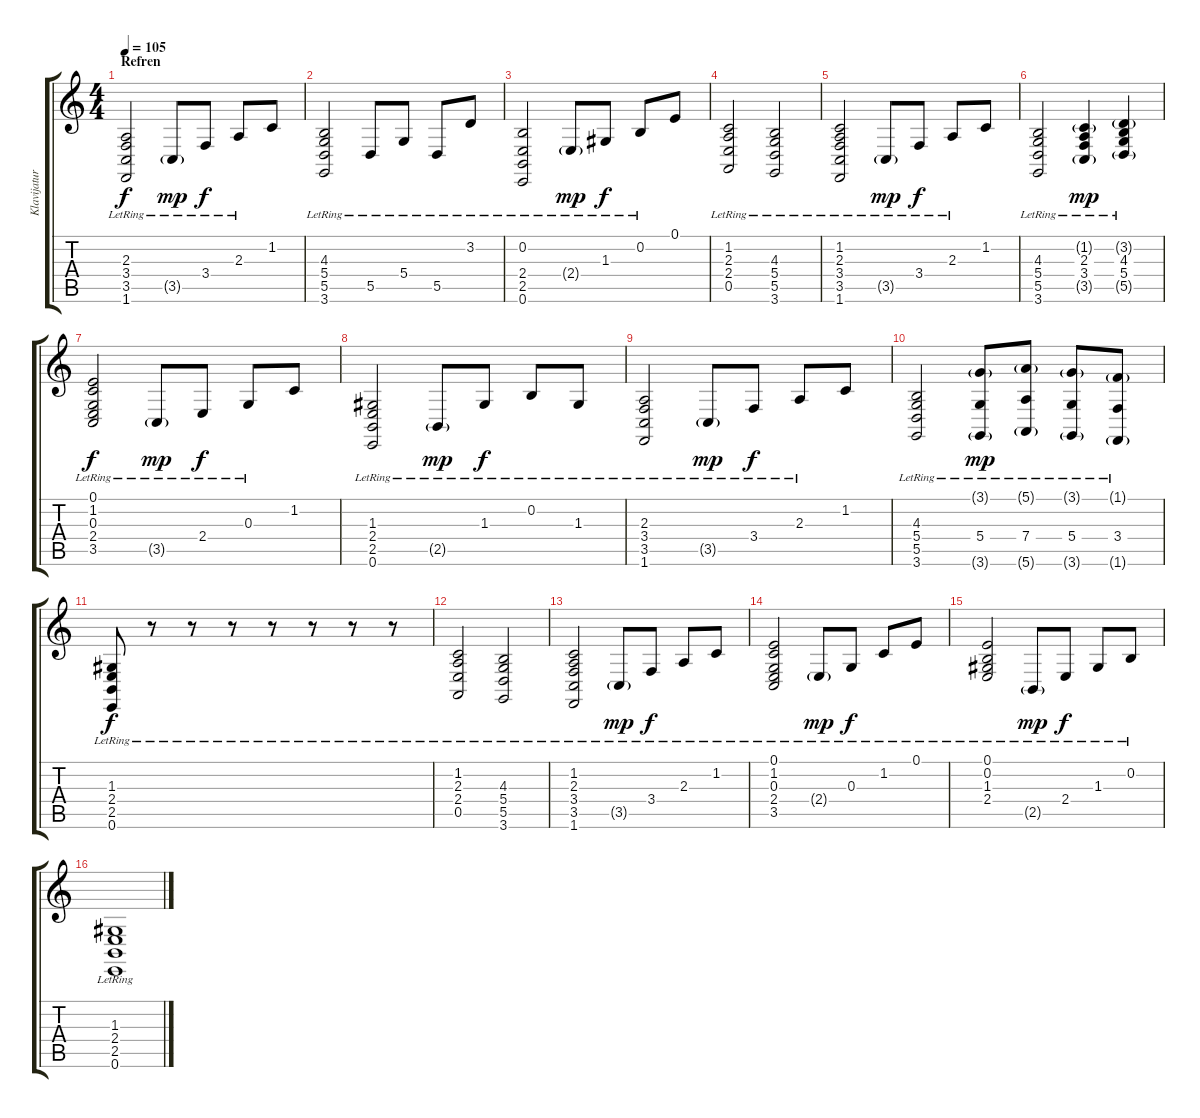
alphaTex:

\track ("Klavijature I" "Klavijatur") {instrument acousticgrandpiano}
\staff {score tabs}
\tuning (E4 B3 G3 D3 A2 E2) {hide}
\ts (4 4)
\section ("" "Refren")
\tempo 105
\clef g2
\ks c
(2.3{lr} 3.4{lr} 3.5{lr} 1.6{lr}).2{dy f} 3.5{g lr}.8{dy mp} 3.4{lr}.8{dy f} 2.3{lr}.8 1.2.8 |
(4.3{lr} 5.4{lr} 5.5{lr} 3.6{lr}).2 5.5{lr}.8 5.4{lr}.8 5.5{lr}.8 3.2{lr}.8 |
(0.2{lr} 2.4{lr} 2.5{lr} 0.6{lr}).2 2.4{g lr}.8{dy mp} 1.3{lr}.8{dy f} 0.2{lr}.8 0.1.8 |
(1.2 2.3{lr} 2.4{lr} 0.5{lr}).2 (4.3{lr} 5.4{lr} 5.5{lr} 3.6{lr}).2 |
(1.2{lr} 2.3{lr} 3.4{lr} 3.5{lr} 1.6{lr}).2 3.5{g lr}.8{dy mp} 3.4{lr}.8{dy f} 2.3{lr}.8 1.2.8 |
(4.3{lr} 5.4{lr} 5.5{lr} 3.6{lr}).2 (1.2{g lr} 2.3{lr} 3.4{lr} 3.5{g lr}).4{dy mp} (3.2{g lr} 4.3{lr} 5.4{lr} 5.5{g lr}).4 |
(0.1{lr} 1.2{lr} 0.3{lr} 2.4{lr} 3.5{lr}).2{dy f} 3.5{g lr}.8{dy mp} 2.4{lr}.8{dy f} 0.3{lr}.8 1.2.8 |
(1.3{lr} 2.4{lr} 2.5{lr} 0.6{lr}).2 2.5{g lr}.8{dy mp} 1.3{lr}.8{dy f} 0.2{lr}.8 1.3{lr}.8 |
(2.3{lr} 3.4{lr} 3.5{lr} 1.6{lr}).2 3.5{g lr}.8{dy mp} 3.4{lr}.8{dy f} 2.3{lr}.8 1.2.8 |
(4.3{lr} 5.4{lr} 5.5{lr} 3.6{lr}).2 (3.1{g lr} 5.4{lr} 3.6{g lr}).8{dy mp} (5.1{g lr} 7.4{lr} 5.6{g lr}).8 (3.1{g lr} 5.4{lr} 3.6{g lr}).8 (1.1{g lr} 3.4{lr} 1.6{g lr}).8 |
(1.3{lr} 2.4{lr} 2.5{lr} 0.6{lr}).8{dy f} r.8 r.8 r.8 r.8 r.8 r.8 r.8 |
(1.2 2.3{lr} 2.4{lr} 0.5{lr}).2 (4.3{lr} 5.4{lr} 5.5{lr} 3.6{lr}).2 |
(1.2{lr} 2.3{lr} 3.4{lr} 3.5{lr} 1.6{lr}).2 3.5{g lr}.8{dy mp} 3.4{lr}.8{dy f} 2.3{lr}.8 1.2{lr}.8 |
(0.1{lr} 1.2{lr} 0.3{lr} 2.4{lr} 3.5{lr}).2 2.4{g lr}.8{dy mp} 0.3{lr}.8{dy f} 1.2{lr}.8 0.1{lr}.8 |
(0.1{lr} 0.2{lr} 1.3{lr} 2.4{lr}).2 2.5{g lr}.8{dy mp} 2.4{lr}.8{dy f} 1.3{lr}.8 0.2{lr}.8 |
(1.3{lr} 2.4{lr} 2.5{lr} 0.6{lr}).1
